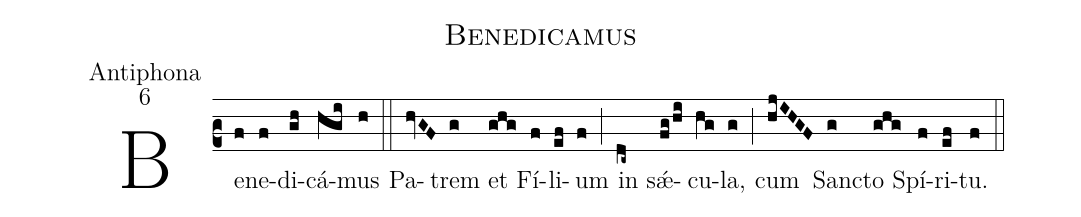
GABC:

name:Benedicamus;
office-part:Antiphona;
mode:6;
%%
(c2) Be(f)ne(f)di(gh)cá(hgi)mus(h) (::)
Pa(hvGF)trem(g) et(ghg) Fí(f)li(ef)um(f) (;) in(dc~) s{<sp>'ae</sp>}(fg/hi)cu(hg)la,(g) (;) cum(hjIHGF) San(g)cto(ghg) Spí(f)ri(ef)tu.(f) (::)
